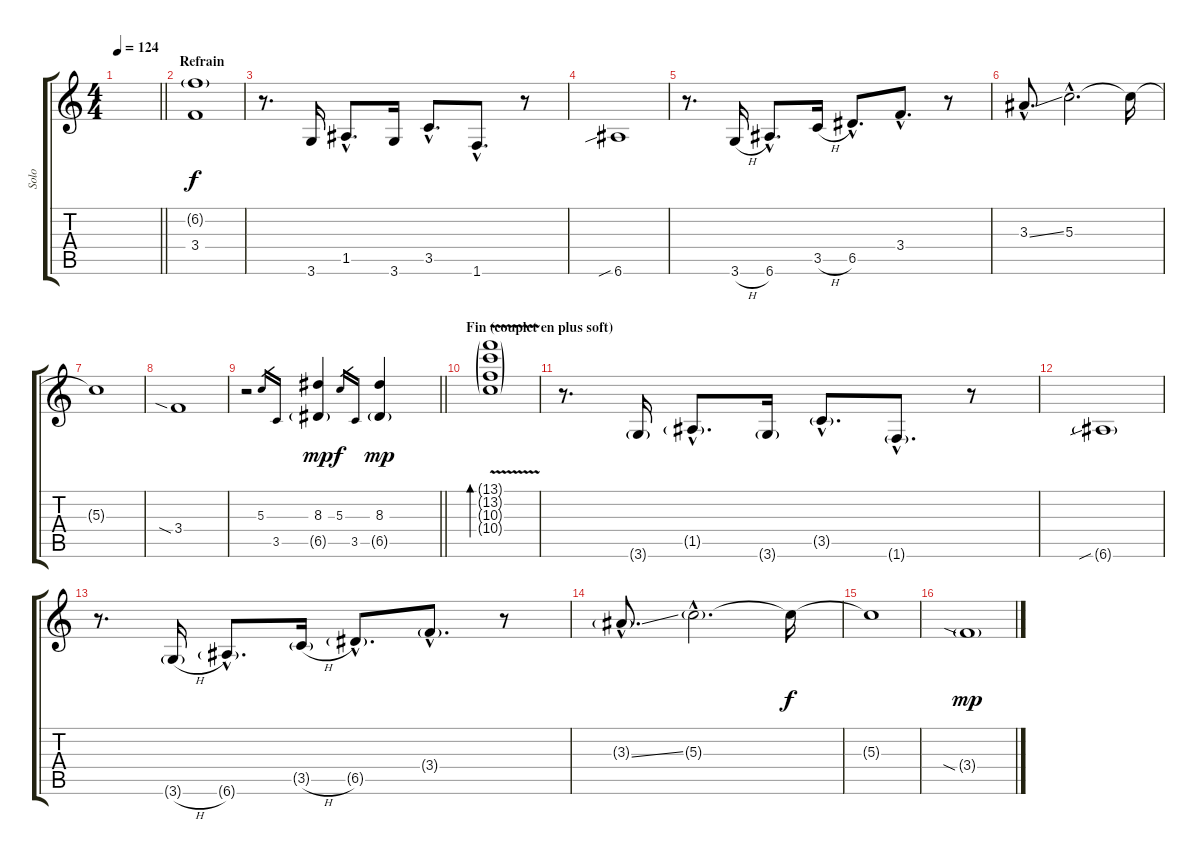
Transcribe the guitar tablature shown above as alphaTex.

\track ("Solo" "Solo") {instrument electricguitarjazz}
\staff {score tabs}
\tuning (E4 B3 G3 D3 A2 E2) {hide}
\ts (4 4)
\tempo 124
\clef g2
\barLineRight lightlight
\ks c
|
\section ("" "Refrain")
(6.2{g} 3.4).1 |
r.8{d} 3.6.16{dy f} 1.5{hac}.8{d} 3.6.16 3.5{hac}.8{d} 1.6{hac}.8{d} r.8 |
6.6{sib}.1 |
r.8{d} 3.6{h}.16 6.6{hac}.8{d} 3.5{h}.16 6.5{hac}.8{d} 3.4{hac}.8{d} r.8 |
3.3{ss hac}.8{d} 5.3{hac}.2{d} 5.3{t}.16 |
5.3{t}.1 |
3.4{sia}.1 |
\barLineRight lightlight
r.2 5.3.16{gr} 3.5.16{gr} (8.3 6.5{g}).4{dy mp} 5.3.16{gr dy f} 3.5.16{gr} (8.3 6.5{g}).4{dy mp} |
\section ("" "Fin (couplet en plus soft)")
(13.1{v g} 13.2{v g} 10.3{v g} 10.4{g}).1{bd 240} |
r.8{d} 3.6{g}.16 1.5{g hac}.8{d} 3.6{g}.16 3.5{g hac}.8{d} 1.6{g hac}.8{d} r.8 |
6.6{sib g}.1 |
r.8{d} 3.6{h g}.16 6.6{g hac}.8{d} 3.5{h g}.16 6.5{g hac}.8{d} 3.4{g hac}.8{d} r.8 |
3.3{ss g hac}.8{d} 5.3{g hac}.2{d} 5.3{t}.16{dy f} |
5.3{t}.1 |
3.4{sia g}.1{dy mp}
